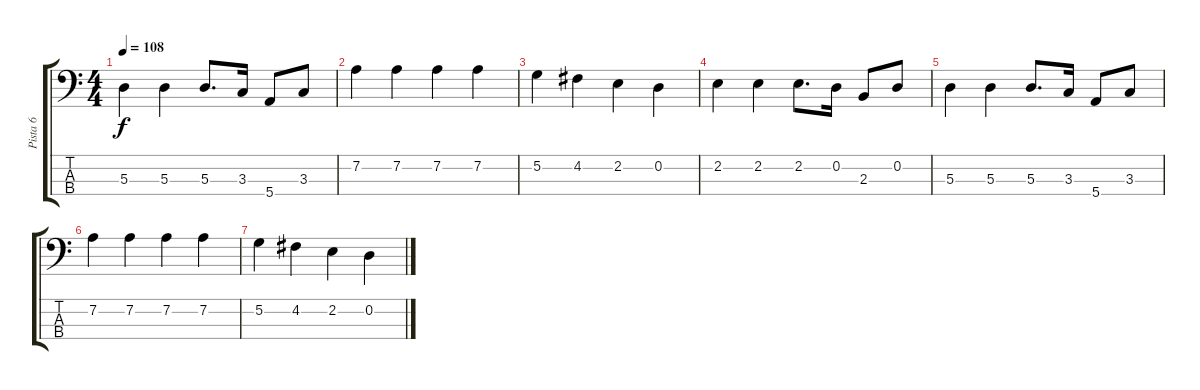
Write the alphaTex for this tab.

\track ("Pista 6" "Pista 6") {instrument electricbasspick}
\staff {score tabs}
\tuning (G2 D2 A1 E1) {hide}
\ts (4 4)
\tempo 108
\clef f4
\ks c
5.3.4{dy f} 5.3.4 5.3.8{d} 3.3.16 5.4.8 3.3.8 |
7.2.4 7.2.4 7.2.4 7.2.4 |
5.2.4 4.2.4 2.2.4 0.2.4 |
2.2.4 2.2.4 2.2.8{d} 0.2.16 2.3.8 0.2.8 |
5.3.4 5.3.4 5.3.8{d} 3.3.16 5.4.8 3.3.8 |
7.2.4 7.2.4 7.2.4 7.2.4 |
5.2.4 4.2.4 2.2.4 0.2.4
